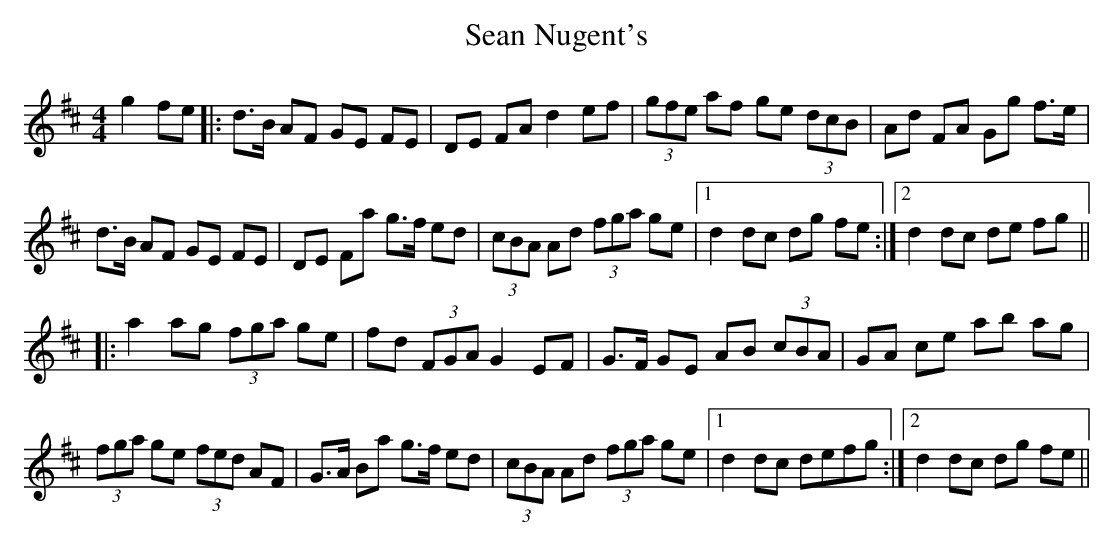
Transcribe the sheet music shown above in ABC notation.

X:1
T: Sean Nugent's
M: 4/4
L: 1/8
K: Dmaj
g2 fe|:d>B AF GE FE|DE FA d2 ef|(3gfe af ge (3dcB|Ad FA Gg f>e|
d>B AF GE FE|DE Fa g>f ed|(3cBA Ad (3fga ge|1 d2 dc dg fe:|2 d2 dc de fg||
|:a2 ag (3fga ge|fd (3FGA G2 EF|G>F GE AB (3cBA|GA ce ab ag|
(3fga ge (3fed AF|G>A Ba g>f ed|(3cBA Ad (3fga ge|1 d2 dc defg:|2 d2 dc dg fe||
